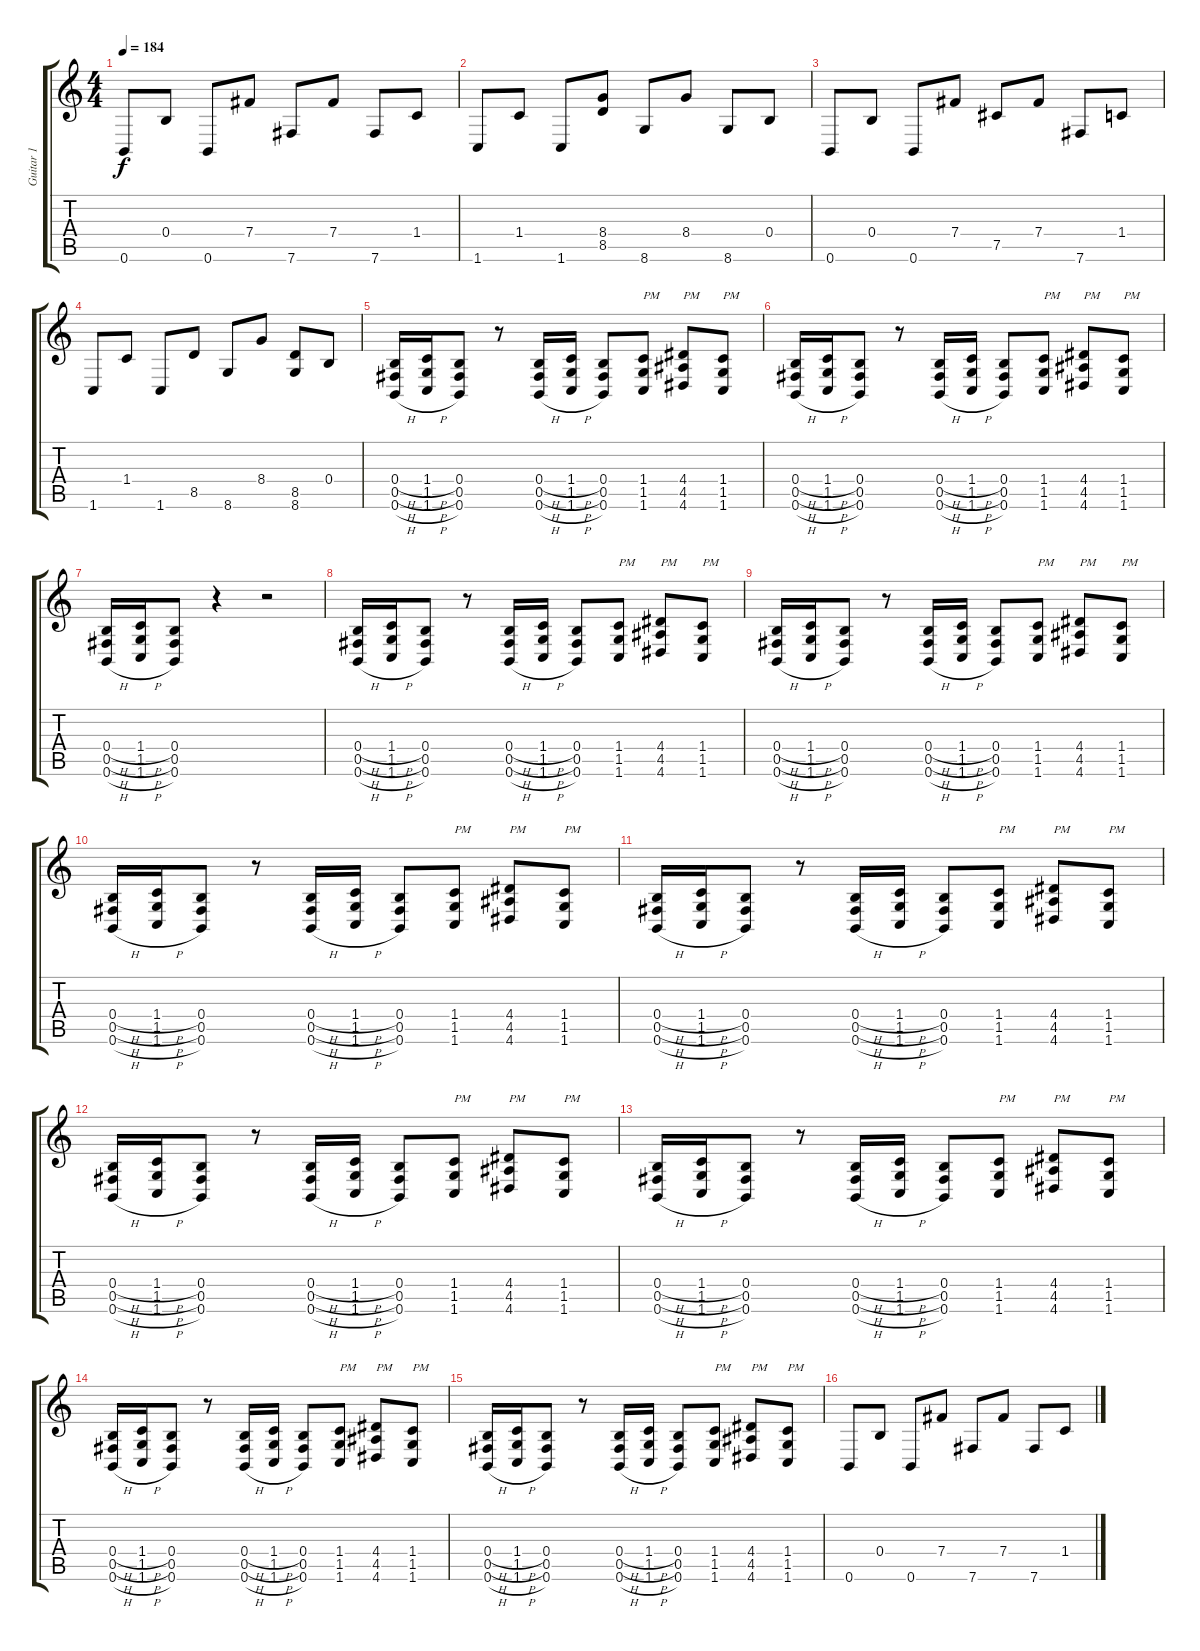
\track ("Guitar 1" "Guitar 1") {instrument overdrivenguitar}
\staff {score tabs}
\tuning (Db4 Ab3 E3 B2 Gb2 B1) {hide}
\ts (4 4)
\tempo 184
\clef g2
\ks c
0.6.8{dy f} 0.4.8 0.6.8 7.4.8 7.6.8 7.4.8 7.6.8 1.4.8 |
1.6.8 1.4.8 1.6.8 (8.4 8.5).8 8.6.8 8.4.8 8.6.8 0.4.8 |
0.6.8 0.4.8 0.6.8 7.4.8 7.5.8 7.4.8 7.6.8 1.4.8 |
1.6.8 1.4.8 1.6.8 8.5.8 8.6.8 8.4.8 (8.5 8.6).8 0.4.8 |
(0.4{h} 0.5{h} 0.6{h}).16 (1.4{h} 1.5{h} 1.6{h}).16 (0.4 0.5 0.6).8 r.8 (0.4{h} 0.5{h} 0.6{h}).16 (1.4{h} 1.5{h} 1.6{h}).16 (0.4 0.5 0.6).8 (1.4 1.5 1.6).8{txt "PM" instrument electricguitarmuted} (4.4 4.5 4.6).8{txt "PM"} (1.4 1.5 1.6).8{txt "PM"} |
(0.4{h} 0.5{h} 0.6{h}).16{instrument overdrivenguitar} (1.4{h} 1.5{h} 1.6{h}).16 (0.4 0.5 0.6).8 r.8 (0.4{h} 0.5{h} 0.6{h}).16 (1.4{h} 1.5{h} 1.6{h}).16 (0.4 0.5 0.6).8 (1.4 1.5 1.6).8{txt "PM" instrument electricguitarmuted} (4.4 4.5 4.6).8{txt "PM"} (1.4 1.5 1.6).8{txt "PM"} |
(0.4{h} 0.5{h} 0.6{h}).16{instrument overdrivenguitar} (1.4{h} 1.5{h} 1.6{h}).16 (0.4 0.5 0.6).8 r.4 r.2 |
(0.4{h} 0.5{h} 0.6{h}).16{instrument overdrivenguitar} (1.4{h} 1.5{h} 1.6{h}).16 (0.4 0.5 0.6).8 r.8 (0.4{h} 0.5{h} 0.6{h}).16 (1.4{h} 1.5{h} 1.6{h}).16 (0.4 0.5 0.6).8 (1.4 1.5 1.6).8{txt "PM" instrument electricguitarmuted} (4.4 4.5 4.6).8{txt "PM"} (1.4 1.5 1.6).8{txt "PM"} |
(0.4{h} 0.5{h} 0.6{h}).16{instrument overdrivenguitar} (1.4{h} 1.5{h} 1.6{h}).16 (0.4 0.5 0.6).8 r.8 (0.4{h} 0.5{h} 0.6{h}).16 (1.4{h} 1.5{h} 1.6{h}).16 (0.4 0.5 0.6).8 (1.4 1.5 1.6).8{txt "PM" instrument electricguitarmuted} (4.4 4.5 4.6).8{txt "PM"} (1.4 1.5 1.6).8{txt "PM"} |
(0.4{h} 0.5{h} 0.6{h}).16{instrument overdrivenguitar} (1.4{h} 1.5{h} 1.6{h}).16 (0.4 0.5 0.6).8 r.8 (0.4{h} 0.5{h} 0.6{h}).16 (1.4{h} 1.5{h} 1.6{h}).16 (0.4 0.5 0.6).8 (1.4 1.5 1.6).8{txt "PM" instrument electricguitarmuted} (4.4 4.5 4.6).8{txt "PM"} (1.4 1.5 1.6).8{txt "PM"} |
(0.4{h} 0.5{h} 0.6{h}).16{instrument overdrivenguitar} (1.4{h} 1.5{h} 1.6{h}).16 (0.4 0.5 0.6).8 r.8 (0.4{h} 0.5{h} 0.6{h}).16 (1.4{h} 1.5{h} 1.6{h}).16 (0.4 0.5 0.6).8 (1.4 1.5 1.6).8{txt "PM" instrument electricguitarmuted} (4.4 4.5 4.6).8{txt "PM"} (1.4 1.5 1.6).8{txt "PM"} |
(0.4{h} 0.5{h} 0.6{h}).16{instrument overdrivenguitar} (1.4{h} 1.5{h} 1.6{h}).16 (0.4 0.5 0.6).8 r.8 (0.4{h} 0.5{h} 0.6{h}).16 (1.4{h} 1.5{h} 1.6{h}).16 (0.4 0.5 0.6).8 (1.4 1.5 1.6).8{txt "PM" instrument electricguitarmuted} (4.4 4.5 4.6).8{txt "PM"} (1.4 1.5 1.6).8{txt "PM"} |
(0.4{h} 0.5{h} 0.6{h}).16{instrument overdrivenguitar} (1.4{h} 1.5{h} 1.6{h}).16 (0.4 0.5 0.6).8 r.8 (0.4{h} 0.5{h} 0.6{h}).16 (1.4{h} 1.5{h} 1.6{h}).16 (0.4 0.5 0.6).8 (1.4 1.5 1.6).8{txt "PM" instrument electricguitarmuted} (4.4 4.5 4.6).8{txt "PM"} (1.4 1.5 1.6).8{txt "PM"} |
(0.4{h} 0.5{h} 0.6{h}).16{instrument overdrivenguitar} (1.4{h} 1.5{h} 1.6{h}).16 (0.4 0.5 0.6).8 r.8 (0.4{h} 0.5{h} 0.6{h}).16 (1.4{h} 1.5{h} 1.6{h}).16 (0.4 0.5 0.6).8 (1.4 1.5 1.6).8{txt "PM" instrument electricguitarmuted} (4.4 4.5 4.6).8{txt "PM"} (1.4 1.5 1.6).8{txt "PM"} |
(0.4{h} 0.5{h} 0.6{h}).16{instrument overdrivenguitar} (1.4{h} 1.5{h} 1.6{h}).16 (0.4 0.5 0.6).8 r.8 (0.4{h} 0.5{h} 0.6{h}).16 (1.4{h} 1.5{h} 1.6{h}).16 (0.4 0.5 0.6).8 (1.4 1.5 1.6).8{txt "PM" instrument electricguitarmuted} (4.4 4.5 4.6).8{txt "PM"} (1.4 1.5 1.6).8{txt "PM"} |
0.6.8{instrument overdrivenguitar} 0.4.8 0.6.8 7.4.8 7.6.8 7.4.8 7.6.8 1.4.8
